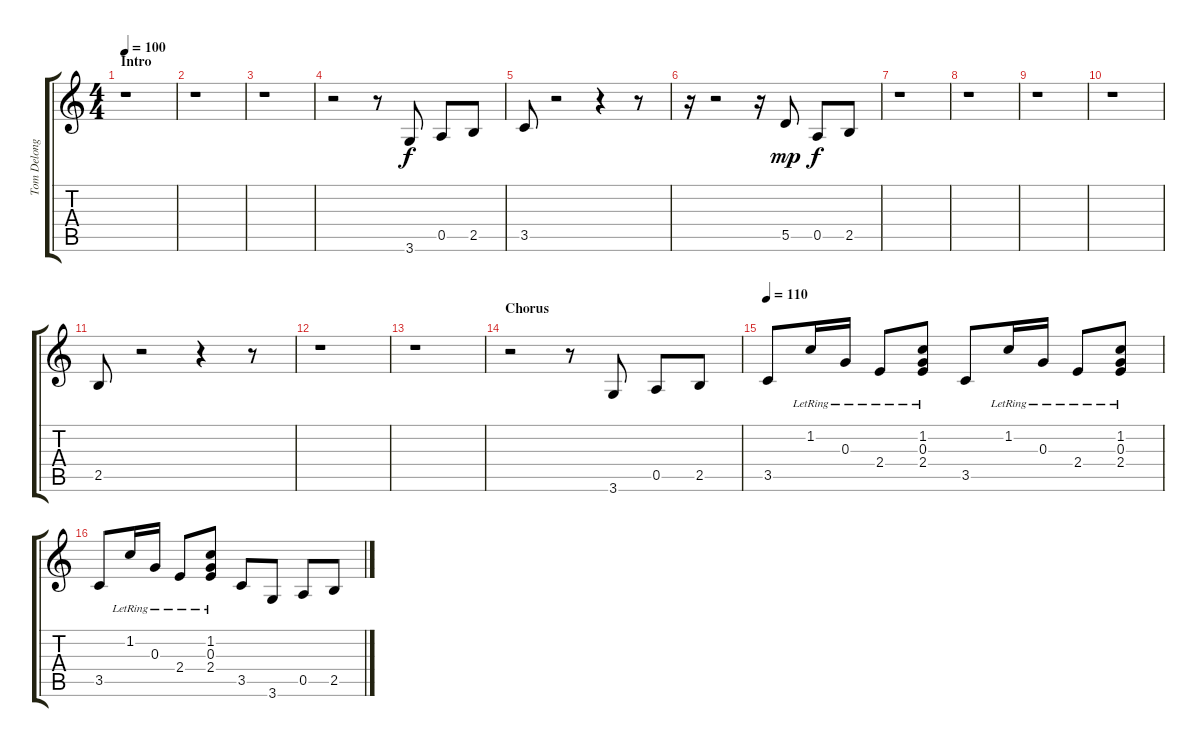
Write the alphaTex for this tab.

\track ("Tom Delonge (Guitarra)" "Tom Delong") {instrument electricguitarclean}
\staff {score tabs}
\tuning (E4 B3 G3 D3 A2 E2) {hide}
\ts (4 4)
\section ("" "Intro")
\tempo 100
\clef g2
\ks c
r.1{dy f instrument electricguitarclean} |
r.1 |
r.1 |
r.2 r.8 3.6.8 0.5.8 2.5.8 |
3.5.8 r.2 r.4 r.8 |
r.16 r.2 r.16 5.5.8{dy mp} 0.5.8{dy f} 2.5.8 |
r.1 |
r.1 |
r.1 |
r.1 |
2.5.8 r.2 r.4 r.8 |
r.1 |
r.1 |
\section ("" "Chorus")
r.2 r.8 3.6.8 0.5.8 2.5.8 |
\tempo 110
3.5.8 1.2{lr}.16 0.3{lr}.16 2.4{lr}.8 (1.2{lr} 0.3{lr} 2.4{lr}).8 3.5.8 1.2{lr}.16 0.3{lr}.16 2.4{lr}.8 (1.2{lr} 0.3{lr} 2.4{lr}).8 |
3.5.8 1.2{lr}.16 0.3{lr}.16 2.4{lr}.8 (1.2{lr} 0.3{lr} 2.4{lr}).8 3.5.8 3.6.8 0.5.8 2.5.8
